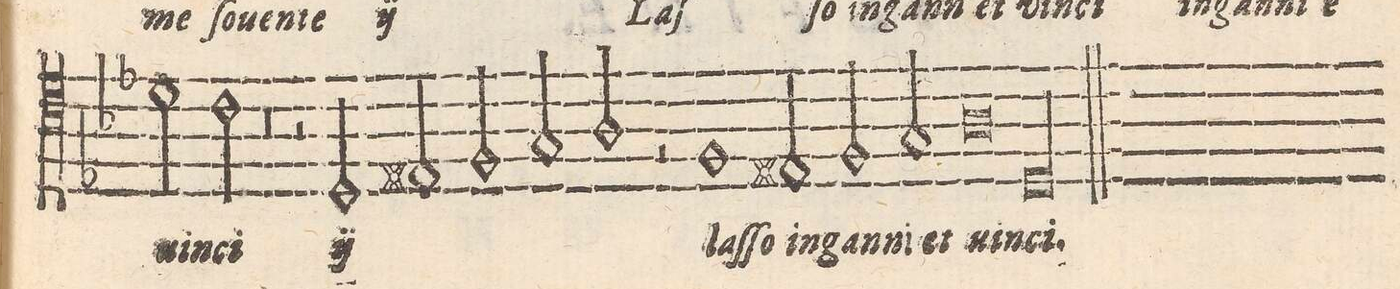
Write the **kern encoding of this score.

**kern	**text
*I"TENORE	*
*clefC4	*
*k[b-e-]	*
*met(C|)	*
*M2/2	*
2d\	vin-
2c\	ci
=202-	=202-
0r	.
=203-	=203-
=204-	=204-
2r	.
*	*ij
2D/	in-
=205-	=205-
2En/	-gan-
2F/	-ni e
=206-	=206-
2G/	vin-
2A/	ci
*	*Xij
=207-	=207-
2r	.
1F/	laſ-
=208-	=208-
2En/	-ſo
=209-	=209-
2F/	ingan-
2G/	-ni et
=210-	=210-
0A	vin-
=211-	=211-
=212-	=212-
00D	ci.
=213-	=213-
=214-	=214-
=215-	=215-
1ryy	.
=216-	=216-
1ryy	.
==	==
*-	*-
